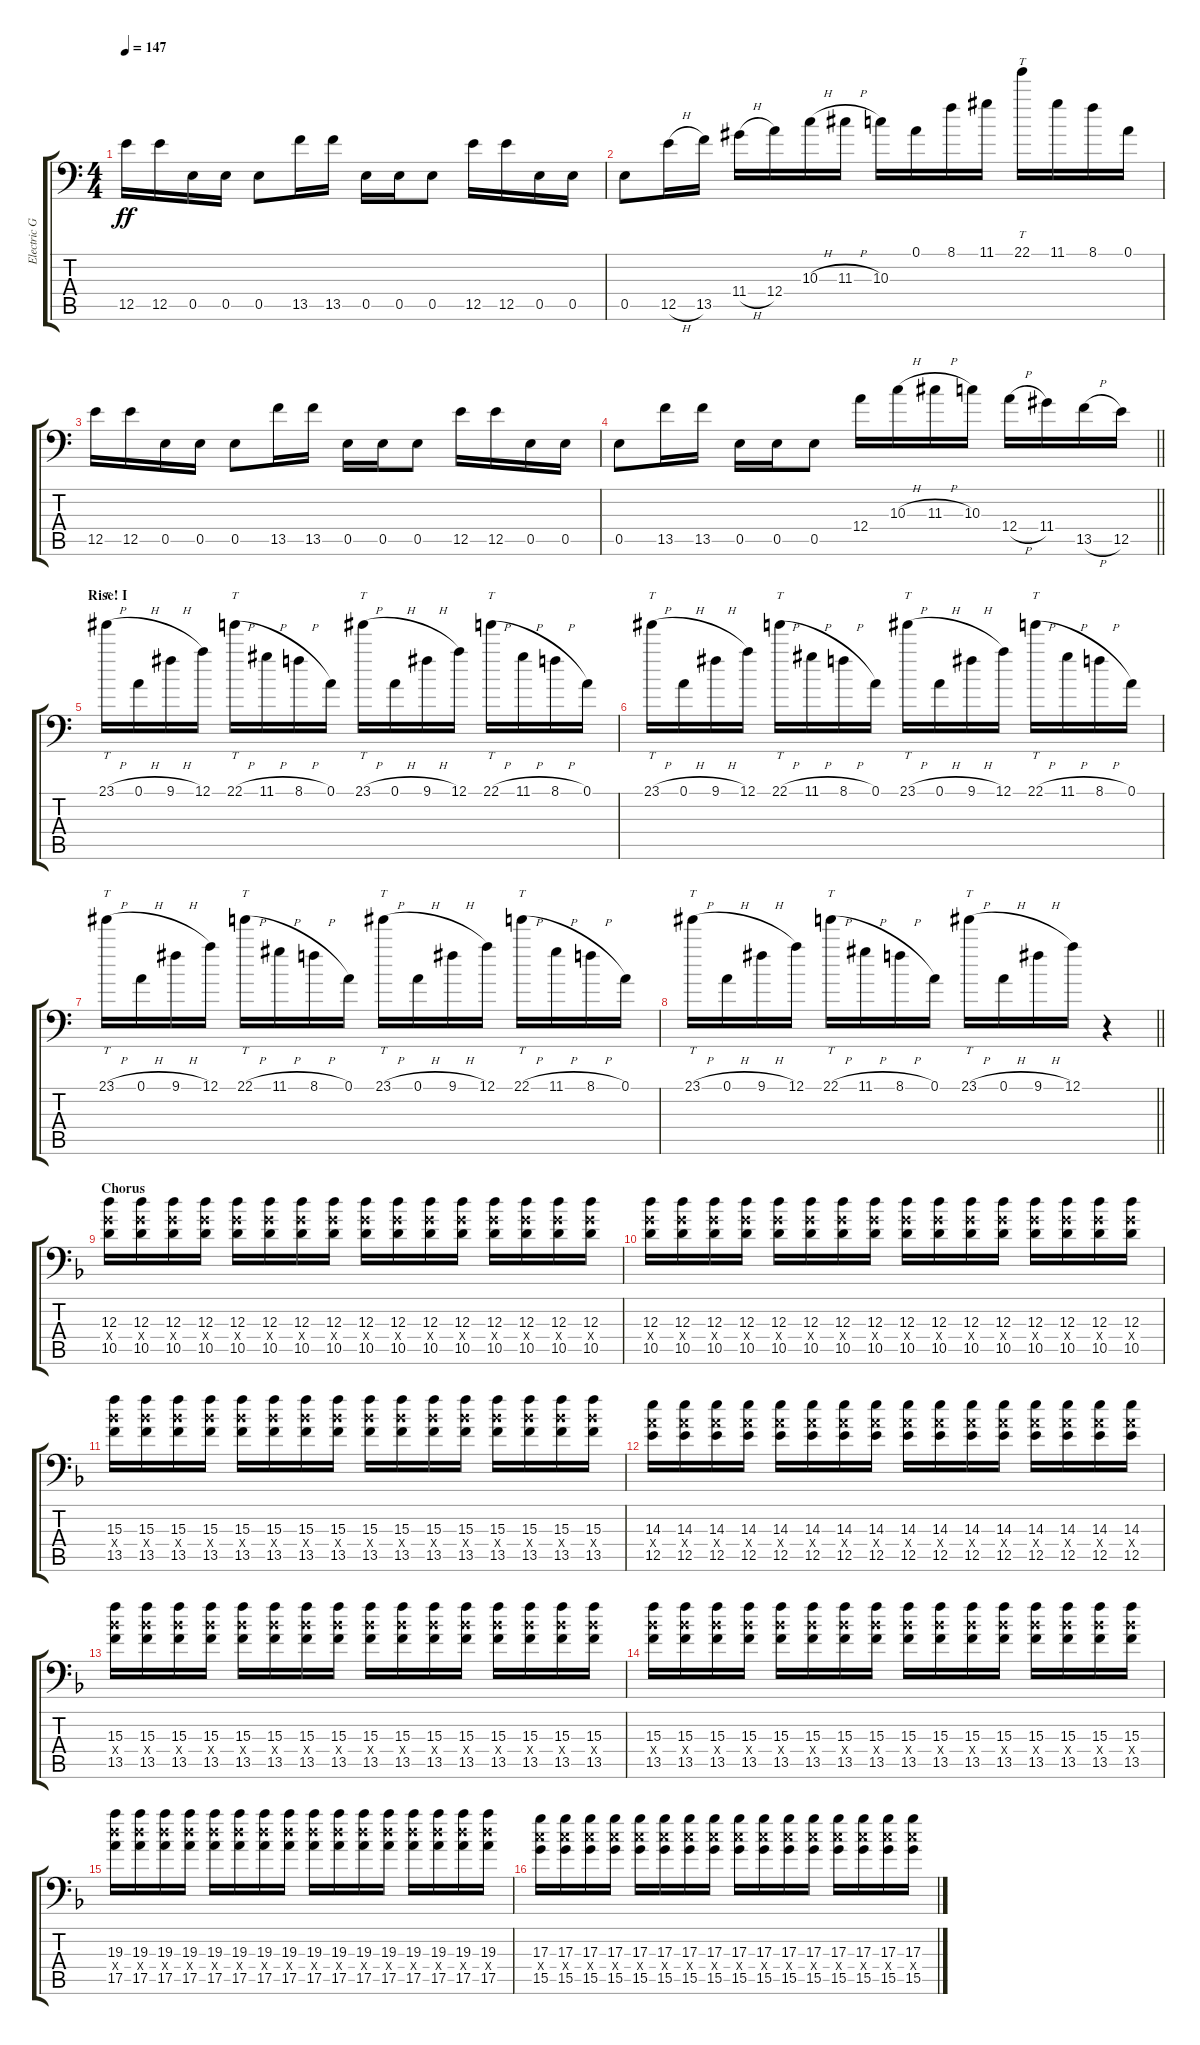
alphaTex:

\track ("Electric Guitar 2" "Electric G") {instrument overdrivenguitar}
\staff {score tabs}
\tuning (A3 Gb3 D3 A2 E2 A1) {hide}
\ts (4 4)
\tempo 147
\clef f4
\ks aminor
12.5.16{dy ff} 12.5.16 0.5.16 0.5.16 0.5.8 13.5.16 13.5.16 0.5.16 0.5.16 0.5.8 12.5.16 12.5.16 0.5.16 0.5.16 |
0.5.8 12.5{h}.16 13.5.16 11.4{h}.16 12.4.16 10.3{h}.16 11.3{h}.16 10.3.16 0.1.16 8.1.16 11.1.16 22.1.16{tt} 11.1.16 8.1.16 0.1.16 |
12.5.16 12.5.16 0.5.16 0.5.16 0.5.8 13.5.16 13.5.16 0.5.16 0.5.16 0.5.8 12.5.16 12.5.16 0.5.16 0.5.16 |
\barLineRight lightlight
0.5.8 13.5.16 13.5.16 0.5.16 0.5.16 0.5.8 12.4.16 10.3{h}.16 11.3{h}.16 10.3.16 12.4{h}.16 11.4.16 13.5{h}.16 12.5.16 |
\section ("" "Rise! I")
23.1{h}.16{tt} 0.1{h}.16 9.1{h}.16 12.1.16 22.1{h}.16{tt} 11.1{h}.16 8.1{h}.16 0.1.16 23.1{h}.16{tt} 0.1{h}.16 9.1{h}.16 12.1.16 22.1{h}.16{tt} 11.1{h}.16 8.1{h}.16 0.1.16 |
23.1{h}.16{tt} 0.1{h}.16 9.1{h}.16 12.1.16 22.1{h}.16{tt} 11.1{h}.16 8.1{h}.16 0.1.16 23.1{h}.16{tt} 0.1{h}.16 9.1{h}.16 12.1.16 22.1{h}.16{tt} 11.1{h}.16 8.1{h}.16 0.1.16 |
23.1{h}.16{tt} 0.1{h}.16 9.1{h}.16 12.1.16 22.1{h}.16{tt} 11.1{h}.16 8.1{h}.16 0.1.16 23.1{h}.16{tt} 0.1{h}.16 9.1{h}.16 12.1.16 22.1{h}.16{tt} 11.1{h}.16 8.1{h}.16 0.1.16 |
\barLineRight lightlight
23.1{h}.16{tt} 0.1{h}.16 9.1{h}.16 12.1.16 22.1{h}.16{tt} 11.1{h}.16 8.1{h}.16 0.1.16 23.1{h}.16{tt} 0.1{h}.16 9.1{h}.16 12.1.16 r.4 |
\section ("" "Chorus")
\ks dminor
(12.3 10.4{x} 10.5).16 (12.3 10.4{x} 10.5).16 (12.3 10.4{x} 10.5).16 (12.3 10.4{x} 10.5).16 (12.3 10.4{x} 10.5).16 (12.3 10.4{x} 10.5).16 (12.3 10.4{x} 10.5).16 (12.3 10.4{x} 10.5).16 (12.3 10.4{x} 10.5).16 (12.3 10.4{x} 10.5).16 (12.3 10.4{x} 10.5).16 (12.3 10.4{x} 10.5).16 (12.3 10.4{x} 10.5).16 (12.3 10.4{x} 10.5).16 (12.3 10.4{x} 10.5).16 (12.3 10.4{x} 10.5).16 |
(12.3 10.4{x} 10.5).16 (12.3 10.4{x} 10.5).16 (12.3 10.4{x} 10.5).16 (12.3 10.4{x} 10.5).16 (12.3 10.4{x} 10.5).16 (12.3 10.4{x} 10.5).16 (12.3 10.4{x} 10.5).16 (12.3 10.4{x} 10.5).16 (12.3 10.4{x} 10.5).16 (12.3 10.4{x} 10.5).16 (12.3 10.4{x} 10.5).16 (12.3 10.4{x} 10.5).16 (12.3 10.4{x} 10.5).16 (12.3 10.4{x} 10.5).16 (12.3 10.4{x} 10.5).16 (12.3 10.4{x} 10.5).16 |
(15.3 13.4{x} 13.5).16 (15.3 13.4{x} 13.5).16 (15.3 13.4{x} 13.5).16 (15.3 13.4{x} 13.5).16 (15.3 13.4{x} 13.5).16 (15.3 13.4{x} 13.5).16 (15.3 13.4{x} 13.5).16 (15.3 13.4{x} 13.5).16 (15.3 13.4{x} 13.5).16 (15.3 13.4{x} 13.5).16 (15.3 13.4{x} 13.5).16 (15.3 13.4{x} 13.5).16 (15.3 13.4{x} 13.5).16 (15.3 13.4{x} 13.5).16 (15.3 13.4{x} 13.5).16 (15.3 13.4{x} 13.5).16 |
(14.3 12.4{x} 12.5).16 (14.3 12.4{x} 12.5).16 (14.3 12.4{x} 12.5).16 (14.3 12.4{x} 12.5).16 (14.3 12.4{x} 12.5).16 (14.3 12.4{x} 12.5).16 (14.3 12.4{x} 12.5).16 (14.3 12.4{x} 12.5).16 (14.3 12.4{x} 12.5).16 (14.3 12.4{x} 12.5).16 (14.3 12.4{x} 12.5).16 (14.3 12.4{x} 12.5).16 (14.3 12.4{x} 12.5).16 (14.3 12.4{x} 12.5).16 (14.3 12.4{x} 12.5).16 (14.3 12.4{x} 12.5).16 |
(15.3 13.4{x} 13.5).16 (15.3 13.4{x} 13.5).16 (15.3 13.4{x} 13.5).16 (15.3 13.4{x} 13.5).16 (15.3 13.4{x} 13.5).16 (15.3 13.4{x} 13.5).16 (15.3 13.4{x} 13.5).16 (15.3 13.4{x} 13.5).16 (15.3 13.4{x} 13.5).16 (15.3 13.4{x} 13.5).16 (15.3 13.4{x} 13.5).16 (15.3 13.4{x} 13.5).16 (15.3 13.4{x} 13.5).16 (15.3 13.4{x} 13.5).16 (15.3 13.4{x} 13.5).16 (15.3 13.4{x} 13.5).16 |
(15.3 13.4{x} 13.5).16 (15.3 13.4{x} 13.5).16 (15.3 13.4{x} 13.5).16 (15.3 13.4{x} 13.5).16 (15.3 13.4{x} 13.5).16 (15.3 13.4{x} 13.5).16 (15.3 13.4{x} 13.5).16 (15.3 13.4{x} 13.5).16 (15.3 13.4{x} 13.5).16 (15.3 13.4{x} 13.5).16 (15.3 13.4{x} 13.5).16 (15.3 13.4{x} 13.5).16 (15.3 13.4{x} 13.5).16 (15.3 13.4{x} 13.5).16 (15.3 13.4{x} 13.5).16 (15.3 13.4{x} 13.5).16 |
(19.3 17.4{x} 17.5).16 (19.3 17.4{x} 17.5).16 (19.3 17.4{x} 17.5).16 (19.3 17.4{x} 17.5).16 (19.3 17.4{x} 17.5).16 (19.3 17.4{x} 17.5).16 (19.3 17.4{x} 17.5).16 (19.3 17.4{x} 17.5).16 (19.3 17.4{x} 17.5).16 (19.3 17.4{x} 17.5).16 (19.3 17.4{x} 17.5).16 (19.3 17.4{x} 17.5).16 (19.3 17.4{x} 17.5).16 (19.3 17.4{x} 17.5).16 (19.3 17.4{x} 17.5).16 (19.3 17.4{x} 17.5).16 |
(17.3 15.4{x} 15.5).16 (17.3 15.4{x} 15.5).16 (17.3 15.4{x} 15.5).16 (17.3 15.4{x} 15.5).16 (17.3 15.4{x} 15.5).16 (17.3 15.4{x} 15.5).16 (17.3 15.4{x} 15.5).16 (17.3 15.4{x} 15.5).16 (17.3 15.4{x} 15.5).16 (17.3 15.4{x} 15.5).16 (17.3 15.4{x} 15.5).16 (17.3 15.4{x} 15.5).16 (17.3 15.4{x} 15.5).16 (17.3 15.4{x} 15.5).16 (17.3 15.4{x} 15.5).16 (17.3 15.4{x} 15.5).16
